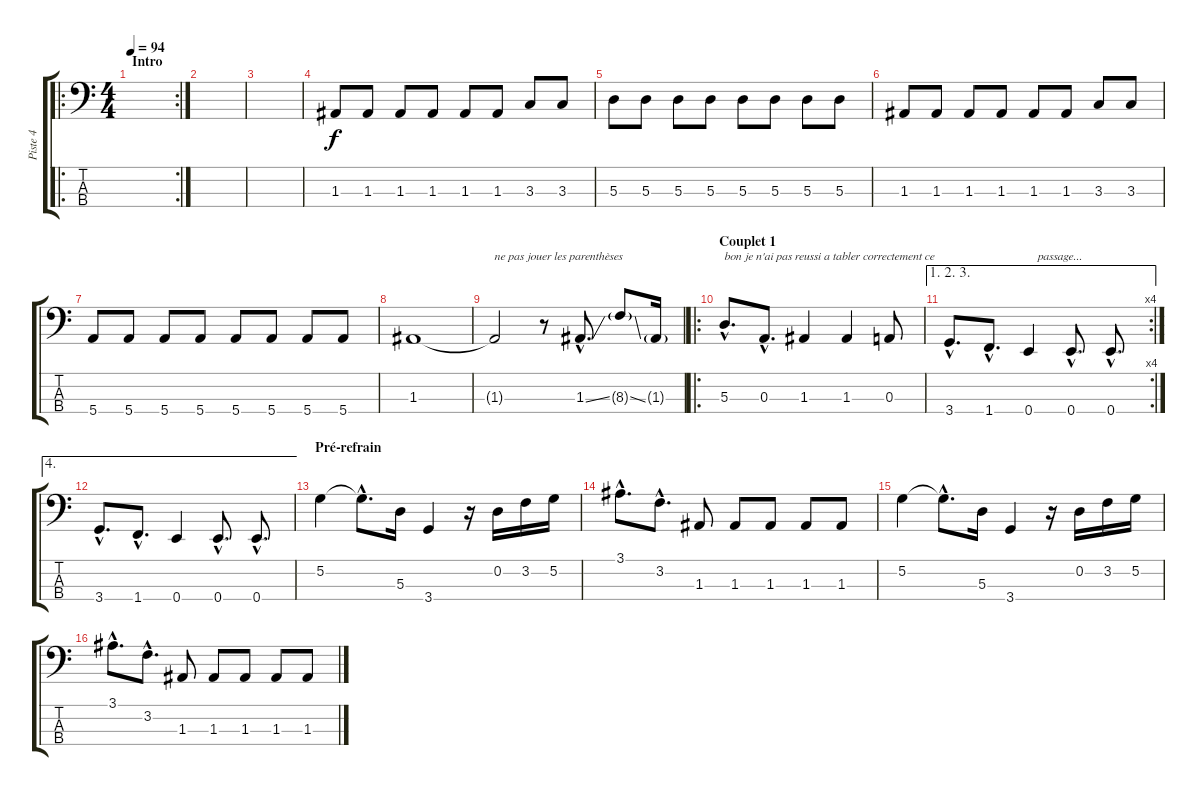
\track ("Piste 4" "Piste 4") {instrument electricbassfinger}
\staff {score tabs}
\tuning (G2 D2 A1 E1) {hide}
\ro
\rc 2
\ts (4 4)
\section ("" "Intro")
\tempo 94
\clef f4
\ks c
|
|
|
1.3.8 1.3.8 1.3.8 1.3.8 1.3.8 1.3.8 3.3.8 3.3.8 |
5.3.8 5.3.8 5.3.8 5.3.8 5.3.8 5.3.8 5.3.8 5.3.8 |
1.3.8 1.3.8 1.3.8 1.3.8 1.3.8 1.3.8 3.3.8 3.3.8 |
5.4.8 5.4.8 5.4.8 5.4.8 5.4.8 5.4.8 5.4.8 5.4.8 |
1.3.1 |
1.3{t}.2{txt "ne pas jouer les parenthèses"} r.8 1.3{ss hac}.8{d} 8.3{ss g}.8 1.3{g}.16 |
\ro
\section ("" "Couplet 1")
5.3{hac}.8{d txt "bon je n'ai pas reussi a tabler correctement ce"} 0.3{hac}.8{d} 1.3.4 1.3.4 0.3.8 |
\ae (1 2 3)
\rc 4
3.4{hac}.8{d} 1.4{hac}.8{d} 0.4.4{txt "   passage..."} 0.4{hac}.8{d} 0.4{hac}.8{d} |
\ae 4
3.4{hac}.8{d} 1.4{hac}.8{d} 0.4.4 0.4{hac}.8{d} 0.4{hac}.8{d} |
\section ("" "Pré-refrain")
5.2.4 5.2{hac t}.8{d} 5.3.16 3.4.4 r.16 0.2.16 3.2.16 5.2.16 |
3.1{hac}.8{d} 3.2{hac}.8{d} 1.3.8 1.3.8 1.3.8 1.3.8 1.3.8 |
5.2.4 5.2{hac t}.8{d} 5.3.16 3.4.4 r.16 0.2.16 3.2.16 5.2.16 |
3.1{hac}.8{d} 3.2{hac}.8{d} 1.3.8 1.3.8 1.3.8 1.3.8 1.3.8
